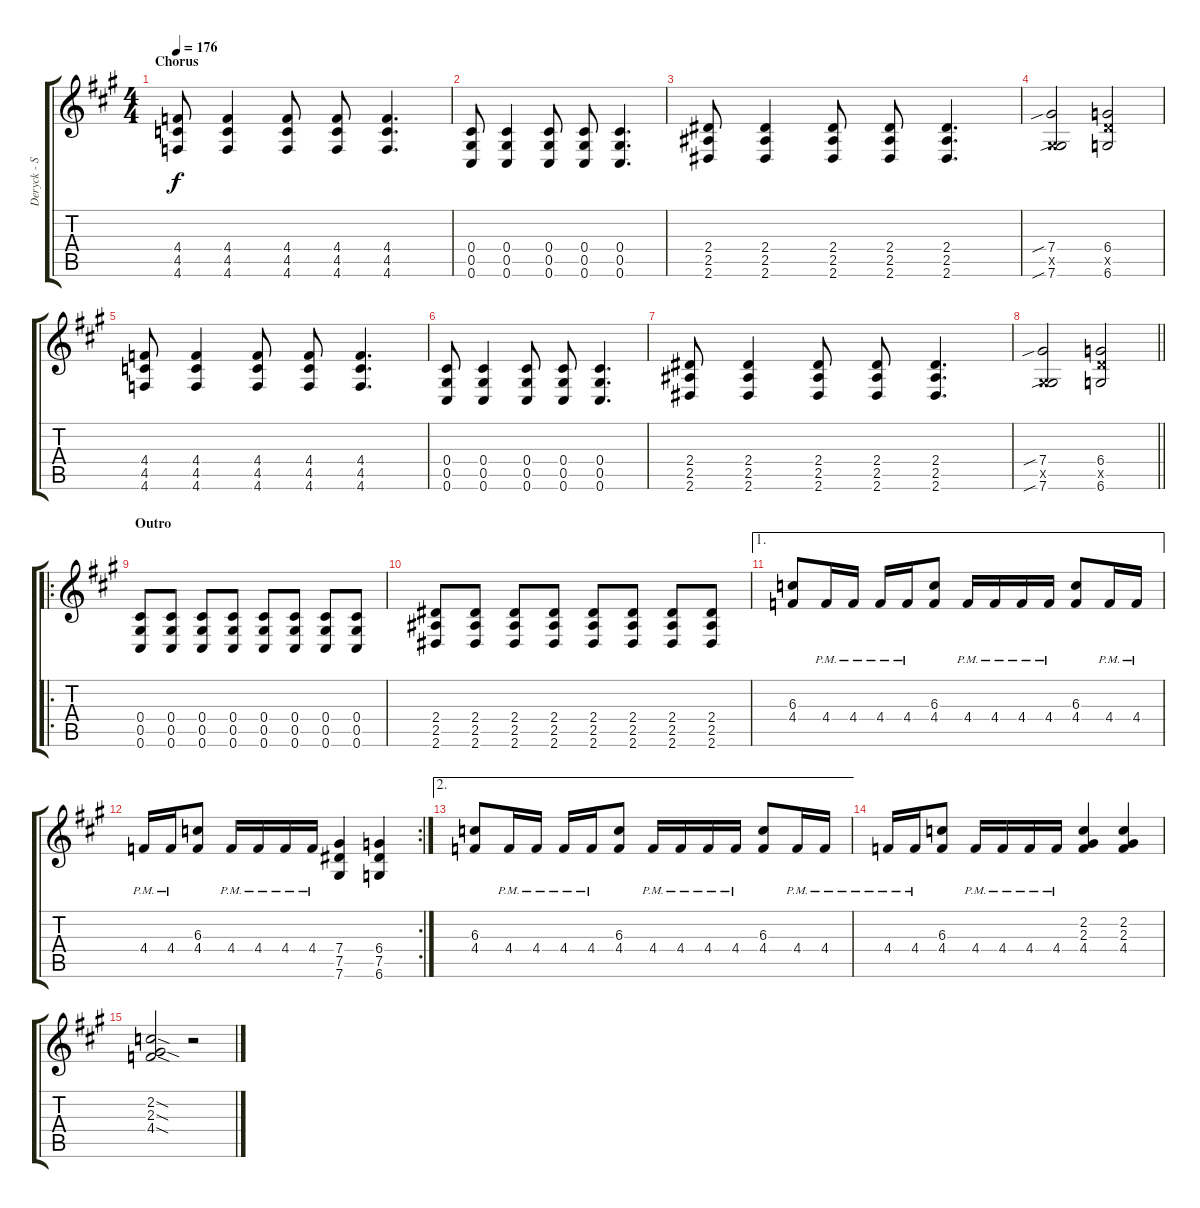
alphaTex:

\track ("Deryck - Second Guitar" "Deryck - S") {instrument distortionguitar}
\staff {score tabs}
\tuning (Eb4 Bb3 Gb3 Db3 Ab2 Db2) {hide}
\ts (4 4)
\section ("" "Chorus")
\tempo 176
\clef g2
\ks a
(4.4 4.5 4.6).8{dy f} (4.4 4.5 4.6).4 (4.4 4.5 4.6).8 (4.4 4.5 4.6).8 (4.4 4.5 4.6).4{d} |
(0.4 0.5 0.6).8 (0.4 0.5 0.6).4 (0.4 0.5 0.6).8 (0.4 0.5 0.6).8 (0.4 0.5 0.6).4{d} |
(2.4 2.5 2.6).8 (2.4 2.5 2.6).4 (2.4 2.5 2.6).8 (2.4 2.5 2.6).8 (2.4 2.5 2.6).4{d} |
(7.4{sib} 0.5{x} 7.6{sib}).2 (6.4 6.5{x} 6.6).2 |
(4.4 4.5 4.6).8 (4.4 4.5 4.6).4 (4.4 4.5 4.6).8 (4.4 4.5 4.6).8 (4.4 4.5 4.6).4{d} |
(0.4 0.5 0.6).8 (0.4 0.5 0.6).4 (0.4 0.5 0.6).8 (0.4 0.5 0.6).8 (0.4 0.5 0.6).4{d} |
(2.4 2.5 2.6).8 (2.4 2.5 2.6).4 (2.4 2.5 2.6).8 (2.4 2.5 2.6).8 (2.4 2.5 2.6).4{d} |
\barLineRight lightlight
(7.4{sib} 0.5{x} 7.6{sib}).2 (6.4 6.5{x} 6.6).2 |
\ro
\section ("" "Outro")
(0.4 0.5 0.6).8 (0.4 0.5 0.6).8 (0.4 0.5 0.6).8 (0.4 0.5 0.6).8 (0.4 0.5 0.6).8 (0.4 0.5 0.6).8 (0.4 0.5 0.6).8 (0.4 0.5 0.6).8 |
(2.4 2.5 2.6).8 (2.4 2.5 2.6).8 (2.4 2.5 2.6).8 (2.4 2.5 2.6).8 (2.4 2.5 2.6).8 (2.4 2.5 2.6).8 (2.4 2.5 2.6).8 (2.4 2.5 2.6).8 |
\ae 1
(6.3 4.4).8 4.4{pm}.16 4.4{pm}.16 4.4{pm}.16 4.4{pm}.16 (6.3 4.4).8 4.4{pm}.16 4.4{pm}.16 4.4{pm}.16 4.4{pm}.16 (6.3 4.4).8 4.4{pm}.16 4.4{pm}.16 |
\rc 2
4.4{pm}.16 4.4{pm}.16 (6.3 4.4).8 4.4{pm}.16 4.4{pm}.16 4.4{pm}.16 4.4{pm}.16 (7.4 7.5 7.6).4 (6.4 7.5 6.6).4 |
\ae 2
(6.3 4.4).8 4.4{pm}.16 4.4{pm}.16 4.4{pm}.16 4.4{pm}.16 (6.3 4.4).8 4.4{pm}.16 4.4{pm}.16 4.4{pm}.16 4.4{pm}.16 (6.3 4.4).8 4.4{pm}.16 4.4{pm}.16 |
4.4{pm}.16 4.4{pm}.16 (6.3 4.4).8 4.4{pm}.16 4.4{pm}.16 4.4{pm}.16 4.4{pm}.16 (2.2 2.3 4.4).4 (2.2 2.3 4.4).4 |
(2.2{sod} 2.3{sod} 4.4{sod}).2 r.2
